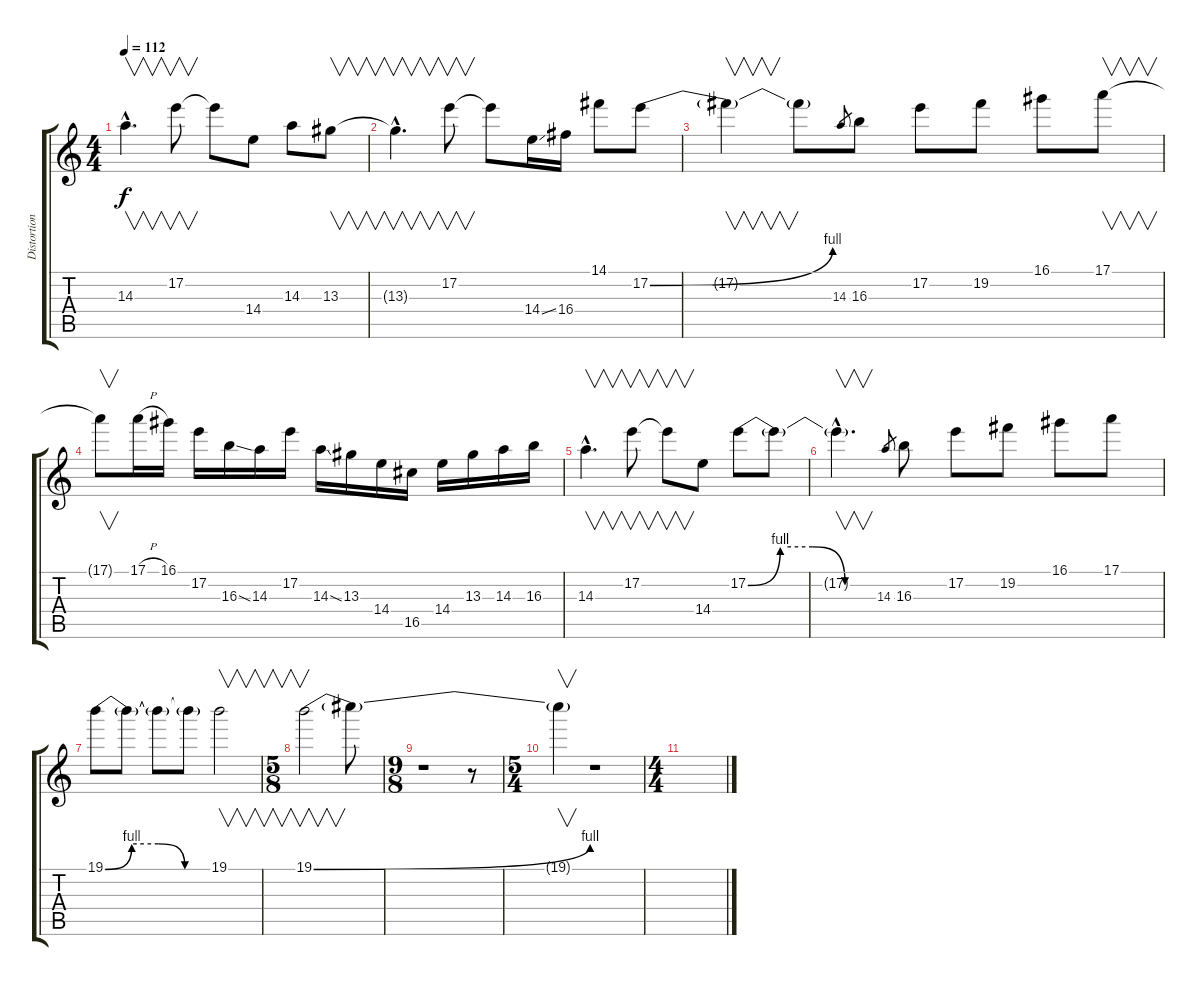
\track ("Distortion Guitar" "Distortion") {instrument distortionguitar}
\staff {score tabs}
\tuning (E4 B3 G3 D3 A2 E2) {hide}
\ts (4 4)
\tempo 112
\clef g2
\ks c
14.3{hac}.4{v d dy f instrument distortionguitar} 17.2.8{v} 17.2{t}.8 14.4.8 14.3.8 13.3.8{v} |
13.3{hac t}.4{v d} 17.2.8{v} 17.2{t}.8 14.4{ss}.16 16.4.16 14.1.8 17.2{be (bend 0 0 60 4)}.8 |
17.2{t}.4{v} 17.2{t}.8 14.3.8{gr} 16.3.8 17.2.8 19.2.8 16.1.8 17.1.8{v} |
17.1{t}.8{v} 17.1{h}.16 16.1.16 17.2.16 16.3{ss}.16 14.3.16 17.2.16 14.3{ss}.16 13.3.16 14.4.16 16.5.16 14.4.16 13.3.16 14.3.16 16.3.16 |
14.3{hac}.4{v d} 17.2.8{v} 17.2{t}.8{v} 14.4.8 17.2{be (custom 0 0 15 4 30 4 45 0 60 0)}.8 17.2{t}.8 |
17.2{hac t}.4{v d} 14.3.8{gr} 16.3.8 17.2.8 19.2.8 16.1.8 17.1.8 |
19.1{be (custom 0 0 15 4 30 4 45 0 60 0)}.8 19.1{t}.8 19.1{t}.8 19.1{t}.8 19.1.2{v} |
\ts (5 8)
19.1{be (bend 0 0 60 4)}.2{v} 19.1{t}.8 |
\ts (9 8)
r.1 r.8 |
\ts (5 4)
19.1{t}.4{v} r.1 |
\ts (4 4)
